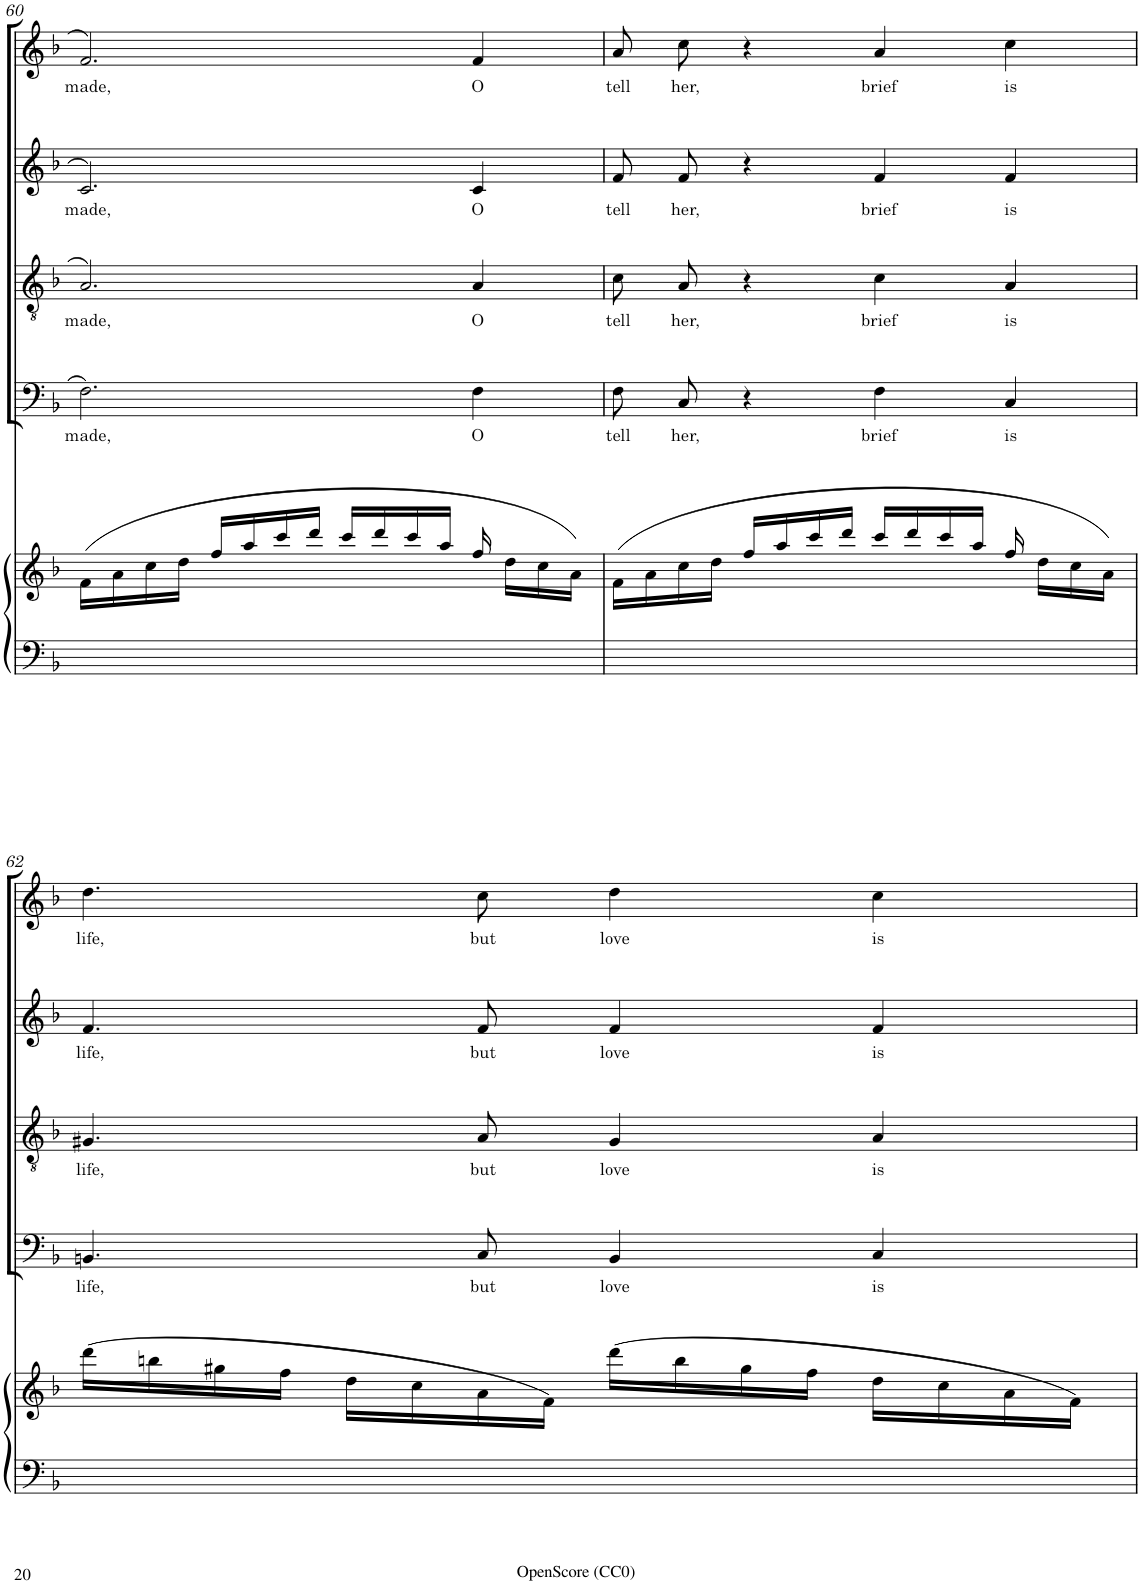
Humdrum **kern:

**kern	**kern	**kern	**text	**kern	**text	**kern	**text	**kern	**text
*part5	*part5	*part4	*part4	*part3	*part3	*part2	*part2	*part1	*part1
*staff6	*staff5	*staff4	*staff4	*staff3	*staff3	*staff2	*staff2	*staff1	*staff1
*I"Piano	*	*I"Bass	*	*I"Tenor	*	*I"Alto	*	*I"Soprano	*
*I'Pno	*	*	*	*	*	*	*	*	*
!!LO:PB:g=z
*clefF4	*clefG2	*clefF4	*	*clefGv2	*	*clefG2	*	*clefG2	*
*k[b-]	*k[b-]	*k[b-]	*	*k[b-]	*	*k[b-]	*	*k[b-]	*
*M4/4	*M4/4	*M4/4	*	*M4/4	*	*M4/4	*	*M4/4	*
*met(c)	*met(c)	*met(c)	*	*met(c)	*	*met(c)	*	*met(c)	*
=60	=60	=60	=60	=60	=60	=60	=60	=60	=60
!	!	!	!LO:LY:b	!	!LO:LY:b	!	!LO:LY:b	!	!LO:LY:b
1ryy	(16f\LL	2.F\	made,	2.A/	made,	2.c/	made,	2.f/	made,
.	16a\	.	.	.	.	.	.	.	.
.	16cc\	.	.	.	.	.	.	.	.
.	16dd\JJ	.	.	.	.	.	.	.	.
.	16ff/LL	.	.	.	.	.	.	.	.
.	16aa/	.	.	.	.	.	.	.	.
.	16ccc/	.	.	.	.	.	.	.	.
.	16ddd/JJ	.	.	.	.	.	.	.	.
.	16ccc/LL	.	.	.	.	.	.	.	.
.	16ddd/	.	.	.	.	.	.	.	.
.	16ccc/	.	.	.	.	.	.	.	.
.	16aa/JJ	.	.	.	.	.	.	.	.
!	!	!	!LO:LY:b	!	!LO:LY:b	!	!LO:LY:b	!	!LO:LY:b
.	16ff/	4F\	O	4A/	O	4c/	O	4f/	O
.	16dd\LL	.	.	.	.	.	.	.	.
.	16cc\	.	.	.	.	.	.	.	.
.	16a\JJ)	.	.	.	.	.	.	.	.
=61	=61	=61	=61	=61	=61	=61	=61	=61	=61
!	!	!	!LO:LY:b	!	!LO:LY:b	!	!LO:LY:b	!	!LO:LY:b
1ryy	(16f\LL	8F\L	tell	8c\L	tell	8f/L	tell	8a\L	tell
.	16a\	.	.	.	.	.	.	.	.
!	!	!	!LO:LY:b	!	!LO:LY:b	!	!LO:LY:b	!	!LO:LY:b
.	16cc\	8C\J	her,	8A\J	her,	8f/J	her,	8cc\J	her,
.	16dd\JJ	.	.	.	.	.	.	.	.
.	16ff/LL	4r	.	4r	.	4r	.	4r	.
.	16aa/	.	.	.	.	.	.	.	.
.	16ccc/	.	.	.	.	.	.	.	.
.	16ddd/JJ	.	.	.	.	.	.	.	.
!	!	!	!LO:LY:b	!	!LO:LY:b	!	!LO:LY:b	!	!LO:LY:b
.	16ccc/LL	4F\	brief	4c\	brief	4f/	brief	4a/	brief
.	16ddd/	.	.	.	.	.	.	.	.
.	16ccc/	.	.	.	.	.	.	.	.
.	16aa/JJ	.	.	.	.	.	.	.	.
!	!	!	!LO:LY:b	!	!LO:LY:b	!	!LO:LY:b	!	!LO:LY:b
.	16ff/	4C/	is	4A/	is	4f/	is	4cc\	is
.	16dd\LL	.	.	.	.	.	.	.	.
.	16cc\	.	.	.	.	.	.	.	.
.	16a\JJ)	.	.	.	.	.	.	.	.
!!LO:LB:g=z
=62	=62	=62	=62	=62	=62	=62	=62	=62	=62
!	!	!	!LO:LY:b	!	!LO:LY:b	!	!LO:LY:b	!	!LO:LY:b
1ryy	(16ddd\LL	4.BBn/	life,	4.G#X/	life,	4.f/	life,	4.dd\	life,
.	16bbn\	.	.	.	.	.	.	.	.
.	16gg#X\	.	.	.	.	.	.	.	.
.	16ff\JJ	.	.	.	.	.	.	.	.
.	16dd\LL	.	.	.	.	.	.	.	.
.	16cc\	.	.	.	.	.	.	.	.
!	!	!	!LO:LY:b	!	!LO:LY:b	!	!LO:LY:b	!	!LO:LY:b
.	16a\	8C/	but	8A/	but	8f/	but	8cc\	but
.	16f\JJ)	.	.	.	.	.	.	.	.
!	!	!	!LO:LY:b	!	!LO:LY:b	!	!LO:LY:b	!	!LO:LY:b
.	(16ddd\LL	4BB/	love	4G#/	love	4f/	love	4dd\	love
.	16bb\	.	.	.	.	.	.	.	.
.	16gg#\	.	.	.	.	.	.	.	.
.	16ff\JJ	.	.	.	.	.	.	.	.
!	!	!	!LO:LY:b	!	!LO:LY:b	!	!LO:LY:b	!	!LO:LY:b
.	16dd\LL	4C/	is	4A/	is	4f/	is	4cc\	is
.	16cc\	.	.	.	.	.	.	.	.
.	16a\	.	.	.	.	.	.	.	.
.	16f\JJ)	.	.	.	.	.	.	.	.
=	=	=	=	=	=	=	=	=	=
*-	*-	*-	*-	*-	*-	*-	*-	*-	*-
